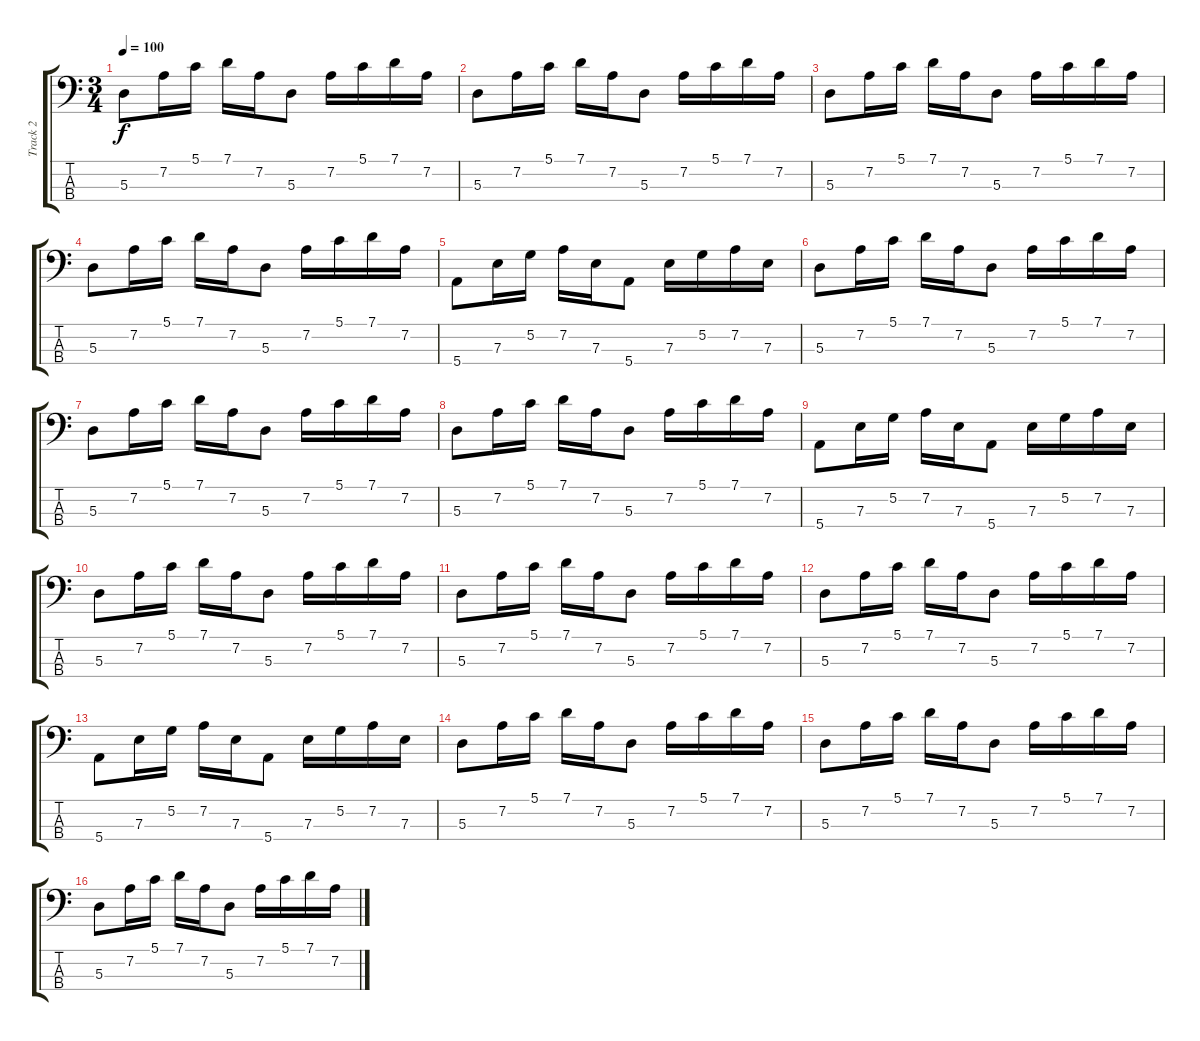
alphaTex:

\track ("Track 2" "Track 2") {instrument acousticbass}
\staff {score tabs}
\tuning (G2 D2 A1 E1) {hide}
\ts (3 4)
\tempo 100
\clef f4
\ks c
5.3.8{dy f} 7.2.16 5.1.16 7.1.16 7.2.16 5.3.8 7.2.16 5.1.16 7.1.16 7.2.16 |
5.3.8 7.2.16 5.1.16 7.1.16 7.2.16 5.3.8 7.2.16 5.1.16 7.1.16 7.2.16 |
5.3.8 7.2.16 5.1.16 7.1.16 7.2.16 5.3.8 7.2.16 5.1.16 7.1.16 7.2.16 |
5.3.8 7.2.16 5.1.16 7.1.16 7.2.16 5.3.8 7.2.16 5.1.16 7.1.16 7.2.16 |
5.4.8 7.3.16 5.2.16 7.2.16 7.3.16 5.4.8 7.3.16 5.2.16 7.2.16 7.3.16 |
5.3.8 7.2.16 5.1.16 7.1.16 7.2.16 5.3.8 7.2.16 5.1.16 7.1.16 7.2.16 |
5.3.8 7.2.16 5.1.16 7.1.16 7.2.16 5.3.8 7.2.16 5.1.16 7.1.16 7.2.16 |
5.3.8 7.2.16 5.1.16 7.1.16 7.2.16 5.3.8 7.2.16 5.1.16 7.1.16 7.2.16 |
5.4.8 7.3.16 5.2.16 7.2.16 7.3.16 5.4.8 7.3.16 5.2.16 7.2.16 7.3.16 |
5.3.8 7.2.16 5.1.16 7.1.16 7.2.16 5.3.8 7.2.16 5.1.16 7.1.16 7.2.16 |
5.3.8 7.2.16 5.1.16 7.1.16 7.2.16 5.3.8 7.2.16 5.1.16 7.1.16 7.2.16 |
5.3.8 7.2.16 5.1.16 7.1.16 7.2.16 5.3.8 7.2.16 5.1.16 7.1.16 7.2.16 |
5.4.8 7.3.16 5.2.16 7.2.16 7.3.16 5.4.8 7.3.16 5.2.16 7.2.16 7.3.16 |
5.3.8 7.2.16 5.1.16 7.1.16 7.2.16 5.3.8 7.2.16 5.1.16 7.1.16 7.2.16 |
5.3.8 7.2.16 5.1.16 7.1.16 7.2.16 5.3.8 7.2.16 5.1.16 7.1.16 7.2.16 |
5.3.8 7.2.16 5.1.16 7.1.16 7.2.16 5.3.8 7.2.16 5.1.16 7.1.16 7.2.16
